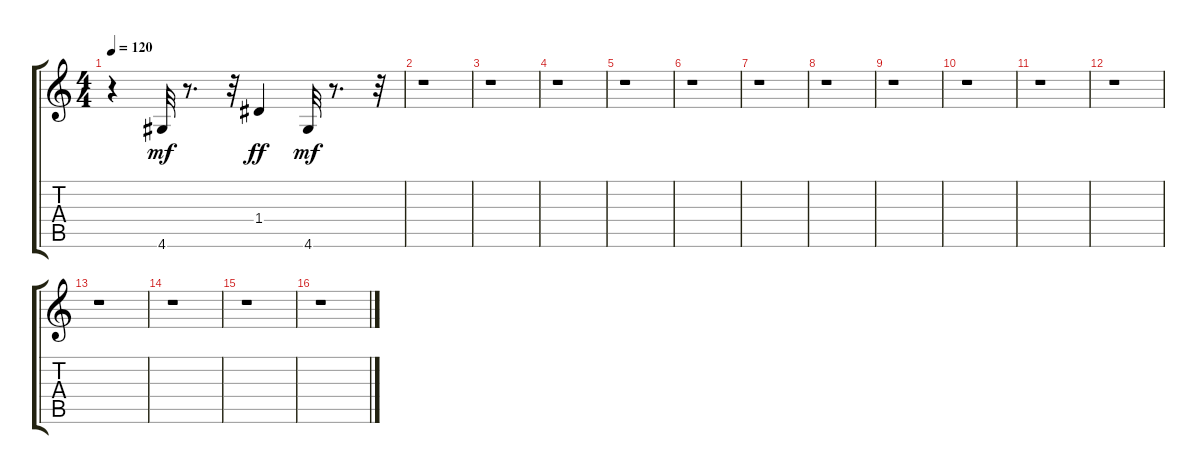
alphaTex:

\track "" {instrument acousticguitarsteel}
\staff {score tabs}
\tuning (E4 B3 G3 D3 A2 E2) {hide}
\ts (4 4)
\tempo 120
\clef g2
\ks c
r.4{dy mf} 4.6.32 r.8{d} r.32 1.4.4{dy ff} 4.6.32{dy mf} r.8{d} r.32 |
r.1 |
r.1 |
r.1 |
r.1 |
r.1 |
r.1 |
r.1 |
r.1 |
r.1 |
r.1 |
r.1 |
r.1 |
r.1 |
r.1 |
r.1
